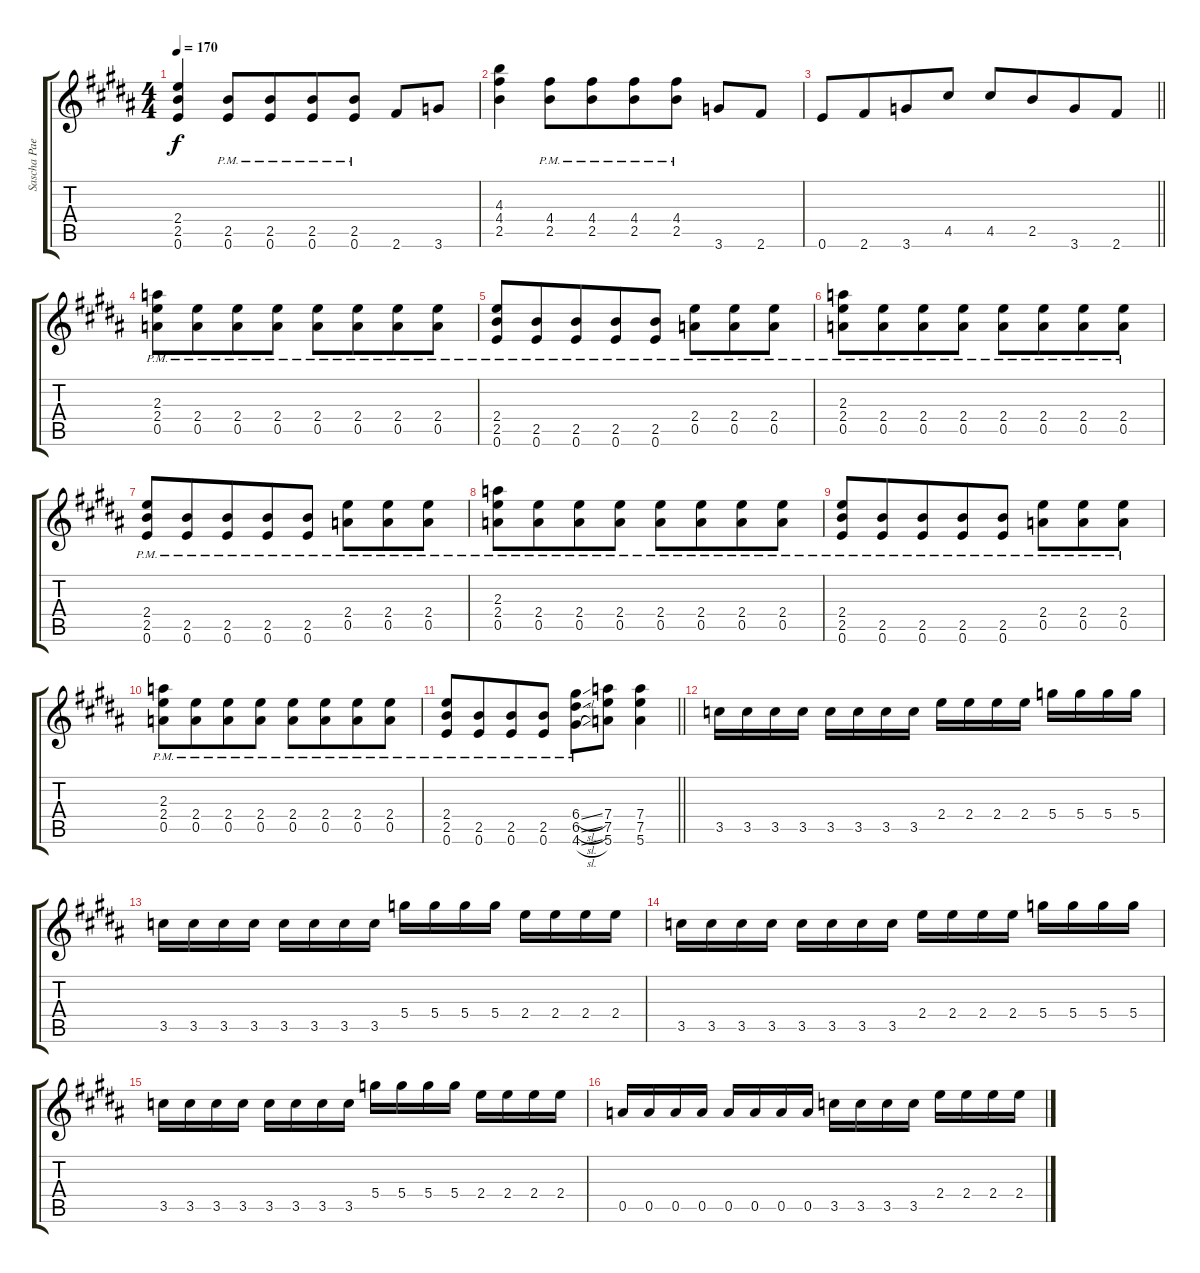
\track ("Sascha Paeth (Rhythm)" "Sascha Pae") {instrument distortionguitar}
\staff {score tabs}
\tuning (E4 B3 G3 D3 A2 E2) {hide}
\ts (4 4)
\tempo 170
\clef g2
\ks g#minor
(2.4 2.5 0.6).4{ot 8vb dy f} (2.5{pm} 0.6{pm}).8{ot 8vb} (2.5{pm} 0.6{pm}).8{ot 8vb beam merge} (2.5{pm} 0.6{pm}).8{ot 8vb} (2.5{pm} 0.6{pm}).8{ot 8vb} 2.6.8{ot 8vb} 3.6.8{ot 8vb} |
(4.3 4.4 2.5).4{ot 8vb} (4.4{pm} 2.5{pm}).8{ot 8vb} (4.4{pm} 2.5{pm}).8{ot 8vb beam merge} (4.4{pm} 2.5{pm}).8{ot 8vb} (4.4{pm} 2.5{pm}).8{ot 8vb} 3.6.8{ot 8vb} 2.6.8{ot 8vb} |
\barLineRight lightlight
0.6.8{ot 8vb} 2.6.8{ot 8vb beam merge} 3.6.8{ot 8vb} 4.5.8{ot 8vb} 4.5.8{ot 8vb} 2.5.8{ot 8vb beam merge} 3.6.8{ot 8vb} 2.6.8{ot 8vb} |
\section ("" " ")
(2.3{pm} 2.4{pm} 0.5{pm}).8{ot 8vb} (2.4{pm} 0.5{pm}).8{ot 8vb beam merge} (2.4{pm} 0.5{pm}).8{ot 8vb} (2.4{pm} 0.5{pm}).8{ot 8vb beam split} (2.4{pm} 0.5{pm}).8{ot 8vb} (2.4{pm} 0.5{pm}).8{ot 8vb beam merge} (2.4{pm} 0.5{pm}).8{ot 8vb} (2.4{pm} 0.5{pm}).8{ot 8vb} |
(2.4{pm} 2.5{pm} 0.6{pm}).8{ot 8vb} (2.5{pm} 0.6{pm}).8{ot 8vb beam merge} (2.5{pm} 0.6{pm}).8{ot 8vb} (2.5{pm} 0.6{pm}).8{ot 8vb beam merge} (2.5{pm} 0.6{pm}).8{ot 8vb beam split} (2.4{pm} 0.5{pm}).8{ot 8vb beam merge} (2.4{pm} 0.5{pm}).8{ot 8vb} (2.4{pm} 0.5{pm}).8{ot 8vb} |
(2.3{pm} 2.4{pm} 0.5{pm}).8{ot 8vb} (2.4{pm} 0.5{pm}).8{ot 8vb beam merge} (2.4{pm} 0.5{pm}).8{ot 8vb} (2.4{pm} 0.5{pm}).8{ot 8vb beam split} (2.4{pm} 0.5{pm}).8{ot 8vb} (2.4{pm} 0.5{pm}).8{ot 8vb beam merge} (2.4{pm} 0.5{pm}).8{ot 8vb} (2.4{pm} 0.5{pm}).8{ot 8vb} |
(2.4{pm} 2.5{pm} 0.6{pm}).8{ot 8vb} (2.5{pm} 0.6{pm}).8{ot 8vb beam merge} (2.5{pm} 0.6{pm}).8{ot 8vb} (2.5{pm} 0.6{pm}).8{ot 8vb beam merge} (2.5{pm} 0.6{pm}).8{ot 8vb beam split} (2.4{pm} 0.5{pm}).8{ot 8vb beam merge} (2.4{pm} 0.5{pm}).8{ot 8vb} (2.4{pm} 0.5{pm}).8{ot 8vb} |
(2.3{pm} 2.4{pm} 0.5{pm}).8{ot 8vb} (2.4{pm} 0.5{pm}).8{ot 8vb beam merge} (2.4{pm} 0.5{pm}).8{ot 8vb} (2.4{pm} 0.5{pm}).8{ot 8vb beam split} (2.4{pm} 0.5{pm}).8{ot 8vb} (2.4{pm} 0.5{pm}).8{ot 8vb beam merge} (2.4{pm} 0.5{pm}).8{ot 8vb} (2.4{pm} 0.5{pm}).8{ot 8vb} |
(2.4{pm} 2.5{pm} 0.6{pm}).8{ot 8vb} (2.5{pm} 0.6{pm}).8{ot 8vb beam merge} (2.5{pm} 0.6{pm}).8{ot 8vb} (2.5{pm} 0.6{pm}).8{ot 8vb beam merge} (2.5{pm} 0.6{pm}).8{ot 8vb beam split} (2.4{pm} 0.5{pm}).8{ot 8vb beam merge} (2.4{pm} 0.5{pm}).8{ot 8vb} (2.4{pm} 0.5{pm}).8{ot 8vb} |
(2.3{pm} 2.4{pm} 0.5{pm}).8{ot 8vb} (2.4{pm} 0.5{pm}).8{ot 8vb beam merge} (2.4{pm} 0.5{pm}).8{ot 8vb} (2.4{pm} 0.5{pm}).8{ot 8vb beam split} (2.4{pm} 0.5{pm}).8{ot 8vb} (2.4{pm} 0.5{pm}).8{ot 8vb beam merge} (2.4{pm} 0.5{pm}).8{ot 8vb} (2.4{pm} 0.5{pm}).8{ot 8vb} |
\barLineRight lightlight
(2.4{pm} 2.5{pm} 0.6{pm}).8{ot 8vb} (2.5{pm} 0.6{pm}).8{ot 8vb beam merge} (2.5{pm} 0.6{pm}).8{ot 8vb} (2.5{pm} 0.6{pm}).8{ot 8vb} (6.4{sl pm} 6.5{sl pm} 4.6{sl pm}).8{ot 8vb} (7.4 7.5 5.6).8{ot 8vb} (7.4 7.5 5.6).4{ot 8vb} |
\section ("" " ")
3.5.16{ot 8vb} 3.5.16{ot 8vb} 3.5.16{ot 8vb} 3.5.16{ot 8vb} 3.5.16{ot 8vb} 3.5.16{ot 8vb} 3.5.16{ot 8vb} 3.5.16{ot 8vb} 2.4.16{ot 8vb} 2.4.16{ot 8vb} 2.4.16{ot 8vb} 2.4.16{ot 8vb} 5.4.16{ot 8vb} 5.4.16{ot 8vb} 5.4.16{ot 8vb} 5.4.16{ot 8vb} |
3.5.16{ot 8vb} 3.5.16{ot 8vb} 3.5.16{ot 8vb} 3.5.16{ot 8vb} 3.5.16{ot 8vb} 3.5.16{ot 8vb} 3.5.16{ot 8vb} 3.5.16{ot 8vb} 5.4.16{ot 8vb} 5.4.16{ot 8vb} 5.4.16{ot 8vb} 5.4.16{ot 8vb} 2.4.16{ot 8vb} 2.4.16{ot 8vb} 2.4.16{ot 8vb} 2.4.16{ot 8vb} |
3.5.16{ot 8vb} 3.5.16{ot 8vb} 3.5.16{ot 8vb} 3.5.16{ot 8vb} 3.5.16{ot 8vb} 3.5.16{ot 8vb} 3.5.16{ot 8vb} 3.5.16{ot 8vb} 2.4.16{ot 8vb} 2.4.16{ot 8vb} 2.4.16{ot 8vb} 2.4.16{ot 8vb} 5.4.16{ot 8vb} 5.4.16{ot 8vb} 5.4.16{ot 8vb} 5.4.16{ot 8vb} |
3.5.16{ot 8vb} 3.5.16{ot 8vb} 3.5.16{ot 8vb} 3.5.16{ot 8vb} 3.5.16{ot 8vb} 3.5.16{ot 8vb} 3.5.16{ot 8vb} 3.5.16{ot 8vb} 5.4.16{ot 8vb} 5.4.16{ot 8vb} 5.4.16{ot 8vb} 5.4.16{ot 8vb} 2.4.16{ot 8vb} 2.4.16{ot 8vb} 2.4.16{ot 8vb} 2.4.16{ot 8vb} |
0.5.16{ot 8vb} 0.5.16{ot 8vb} 0.5.16{ot 8vb} 0.5.16{ot 8vb} 0.5.16{ot 8vb} 0.5.16{ot 8vb} 0.5.16{ot 8vb} 0.5.16{ot 8vb} 3.5.16{ot 8vb} 3.5.16{ot 8vb} 3.5.16{ot 8vb} 3.5.16{ot 8vb} 2.4.16{ot 8vb} 2.4.16{ot 8vb} 2.4.16{ot 8vb} 2.4.16{ot 8vb}
